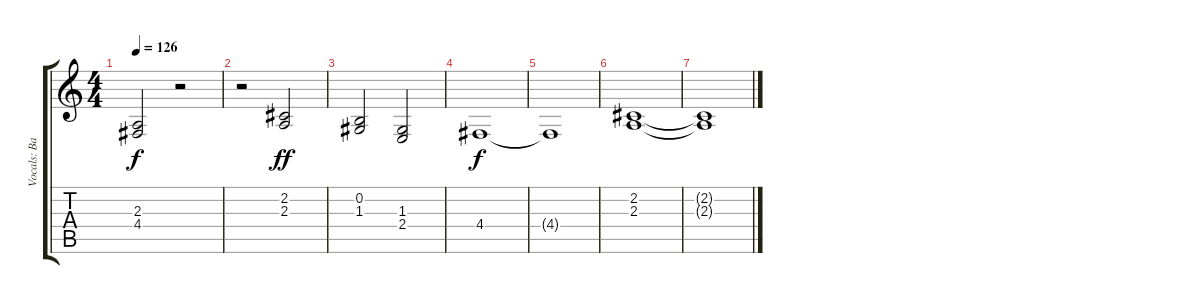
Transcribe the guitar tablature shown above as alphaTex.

\track ("Vocals: Back" "Vocals: Ba") {instrument choiraahs}
\staff {score tabs}
\tuning (E4 B3 G3 D3 A2 E2) {hide}
\ts (4 4)
\tempo 126
\clef g2
\ks c
(2.3{t} 4.4{t}).2{dy f} r.2 |
r.2 (2.2 2.3).2{dy ff} |
(0.2 1.3).2 (1.3 2.4).2 |
4.4.1{dy f} |
4.4{t}.1 |
(2.2 2.3).1 |
(2.2{t} 2.3{t}).1
